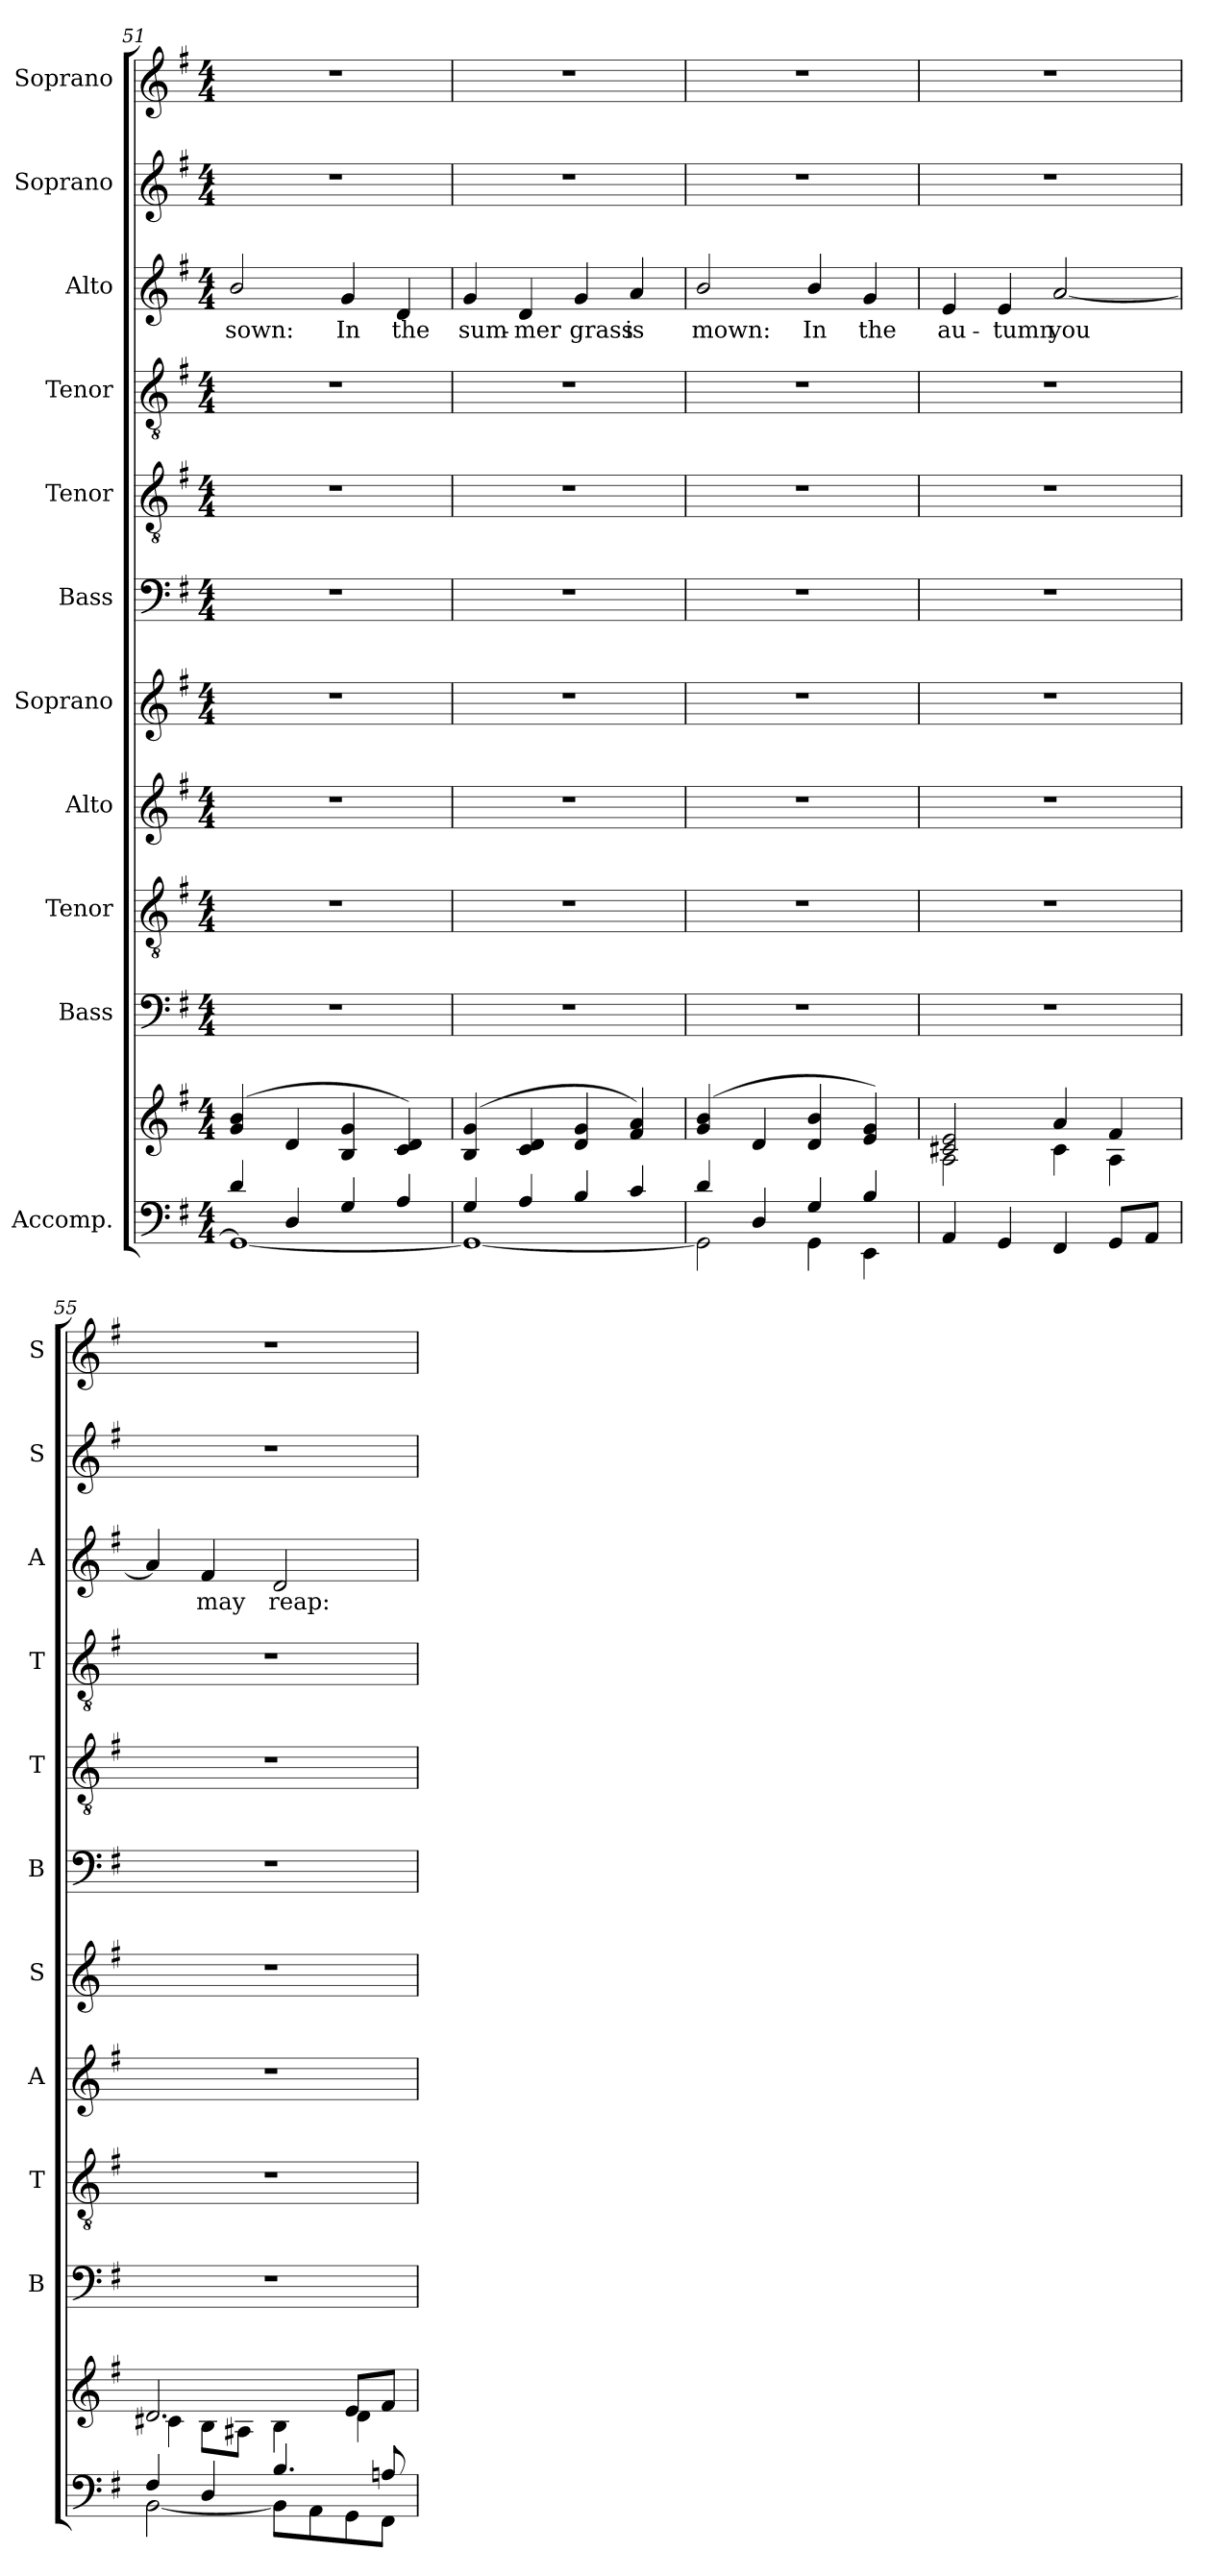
**kern	**kern	**kern	**kern	**kern	**kern	**kern	**kern	**kern	**kern	**text	**kern	**kern
*part11	*part11	*part10	*part9	*part8	*part7	*part6	*part5	*part4	*part3	*part3	*part2	*part1
*staff12	*staff11	*staff10	*staff9	*staff8	*staff7	*staff6	*staff5	*staff4	*staff3	*staff3	*staff2	*staff1
*I"Accomp.	*	*I"Bass	*I"Tenor	*I"Alto	*I"Soprano	*I"Bass	*I"Tenor	*I"Tenor	*I"Alto	*	*I"Soprano	*I"Soprano
*	*	*I'B	*I'T	*I'A	*I'S	*I'B	*I'T	*I'T	*I'A	*	*I'S	*I'S
*clefF4	*clefG2	*clefF4	*clefGv2	*clefG2	*clefG2	*clefF4	*clefGv2	*clefGv2	*clefG2	*	*clefG2	*clefG2
*k[f#]	*k[f#]	*k[f#]	*k[f#]	*k[f#]	*k[f#]	*k[f#]	*k[f#]	*k[f#]	*k[f#]	*	*k[f#]	*k[f#]
*G:	*G:	*G:	*G:	*G:	*G:	*G:	*G:	*G:	*G:	*	*G:	*G:
*M4/4	*M4/4	*M4/4	*M4/4	*M4/4	*M4/4	*M4/4	*M4/4	*M4/4	*M4/4	*	*M4/4	*M4/4
=51	=51	=51	=51	=51	=51	=51	=51	=51	=51	=51	=51	=51
*^	*^	*	*	*	*	*	*	*	*	*	*	*
!	!	!	!	!	!	!	!	!	!	!	!	!LO:LY:b	!	!
4d/	1GG\_	(<4g 4b	1ryy	1r	1r	1r	1r	1r	1r	1r	2b/	sown:	1r	1r
4D/	.	4d	.	.	.	.	.	.	.	.	.	.	.	.
!	!	!	!	!	!	!	!	!	!	!	!	!LO:LY:b	!	!
4G/	.	4B 4g	.	.	.	.	.	.	.	.	4g	In	.	.
!	!	!	!	!	!	!	!	!	!	!	!	!LO:LY:b	!	!
4A/	.	4c 4d)	.	.	.	.	.	.	.	.	4d	the	.	.
=52	=52	=52	=52	=52	=52	=52	=52	=52	=52	=52	=52	=52	=52	=52
!	!	!	!	!	!	!	!	!	!	!	!	!LO:LY:b	!	!
4G/	1GG\_	(<4B 4g	1ryy	1r	1r	1r	1r	1r	1r	1r	4g	sum-	1r	1r
!	!	!	!	!	!	!	!	!	!	!	!	!LO:LY:b	!	!
4A/	.	4c 4d	.	.	.	.	.	.	.	.	4d	-mer	.	.
!	!	!	!	!	!	!	!	!	!	!	!	!LO:LY:b	!	!
4B/	.	4d 4g	.	.	.	.	.	.	.	.	4g	grass	.	.
!	!	!	!	!	!	!	!	!	!	!	!	!LO:LY:b	!	!
4c/	.	4f# 4a)	.	.	.	.	.	.	.	.	4a	is	.	.
=53	=53	=53	=53	=53	=53	=53	=53	=53	=53	=53	=53	=53	=53	=53
!	!	!	!	!	!	!	!	!	!	!	!	!LO:LY:b	!	!
4d/	2GG\]	(<4g 4b	1ryy	1r	1r	1r	1r	1r	1r	1r	2b/	mown:	1r	1r
4D/	.	4d	.	.	.	.	.	.	.	.	.	.	.	.
!	!	!	!	!	!	!	!	!	!	!	!	!LO:LY:b	!	!
4G/	4GG\	4d 4b	.	.	.	.	.	.	.	.	4b/	In	.	.
!	!	!	!	!	!	!	!	!	!	!	!	!LO:LY:b	!	!
4B/	4EE\	4e 4g)	.	.	.	.	.	.	.	.	4g	the	.	.
=54	=54	=54	=54	=54	=54	=54	=54	=54	=54	=54	=54	=54	=54	=54
!	!	!	!	!	!	!	!	!	!	!	!	!LO:LY:b	!	!
4AA/	1ryy	2c#X 2e	2A\	1r	1r	1r	1r	1r	1r	1r	4e	au-	1r	1r
!	!	!	!	!	!	!	!	!	!	!	!	!LO:LY:b	!	!
4GG/	.	.	.	.	.	.	.	.	.	.	4e	-tumn	.	.
!	!	!	!	!	!	!	!	!	!	!	!	!LO:LY:b	!	!
4FF#/	.	4a	4c#\	.	.	.	.	.	.	.	[2a	you	.	.
8GG/L	.	4f#	4A\	.	.	.	.	.	.	.	.	.	.	.
8AA/J	.	.	.	.	.	.	.	.	.	.	.	.	.	.
=55	=55	=55	=55	=55	=55	=55	=55	=55	=55	=55	=55	=55	=55	=55
4F#/	[2BB\	2.d	4c#X\	1r	1r	1r	1r	1r	1r	1r	4a]	.	1r	1r
!	!	!	!	!	!	!	!	!	!	!	!	!LO:LY:b	!	!
4D/	.	.	8B\L	.	.	.	.	.	.	.	4f#	may	.	.
.	.	.	8A#X\J	.	.	.	.	.	.	.	.	.	.	.
!	!	!	!	!	!	!	!	!	!	!	!	!LO:LY:b	!	!
4.B/	8BB\L]	.	4B\	.	.	.	.	.	.	.	2d	reap:	.	.
.	8AA\	.	.	.	.	.	.	.	.	.	.	.	.	.
.	8GG\	8eL	4d\	.	.	.	.	.	.	.	.	.	.	.
8An/	8FF#\J	8f#J	.	.	.	.	.	.	.	.	.	.	.	.
*v	*v	*	*	*	*	*	*	*	*	*	*	*	*	*
*	*v	*v	*	*	*	*	*	*	*	*	*	*	*
=	=	=	=	=	=	=	=	=	=	=	=	=
*-	*-	*-	*-	*-	*-	*-	*-	*-	*-	*-	*-	*-
